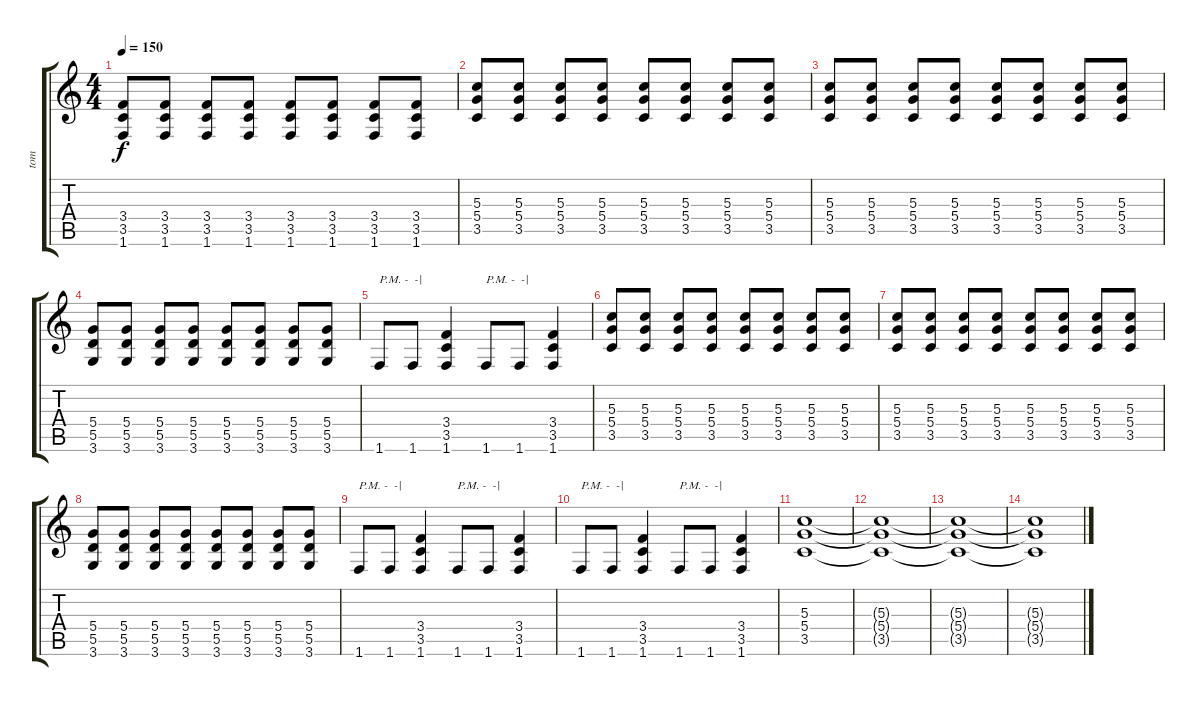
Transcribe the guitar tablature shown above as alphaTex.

\track ("tom" "tom") {instrument distortionguitar}
\staff {score tabs}
\tuning (E4 B3 G3 D3 A2 E2) {hide}
\ts (4 4)
\tempo 150
\clef g2
\ks c
(3.4 3.5 1.6).8{dy f} (3.4 3.5 1.6).8 (3.4 3.5 1.6).8 (3.4 3.5 1.6).8 (3.4 3.5 1.6).8 (3.4 3.5 1.6).8 (3.4 3.5 1.6).8 (3.4 3.5 1.6).8 |
(5.3 5.4 3.5).8 (5.3 5.4 3.5).8 (5.3 5.4 3.5).8 (5.3 5.4 3.5).8 (5.3 5.4 3.5).8 (5.3 5.4 3.5).8 (5.3 5.4 3.5).8 (5.3 5.4 3.5).8 |
(5.3 5.4 3.5).8 (5.3 5.4 3.5).8 (5.3 5.4 3.5).8 (5.3 5.4 3.5).8 (5.3 5.4 3.5).8 (5.3 5.4 3.5).8 (5.3 5.4 3.5).8 (5.3 5.4 3.5).8 |
(5.4 5.5 3.6).8 (5.4 5.5 3.6).8 (5.4 5.5 3.6).8 (5.4 5.5 3.6).8 (5.4 5.5 3.6).8 (5.4 5.5 3.6).8 (5.4 5.5 3.6).8 (5.4 5.5 3.6).8 |
1.6.8{txt "P.M. -  -|"} 1.6.8 (3.4 3.5 1.6).4 1.6.8{txt "P.M. -  -|"} 1.6.8 (3.4 3.5 1.6).4 |
(5.3 5.4 3.5).8 (5.3 5.4 3.5).8 (5.3 5.4 3.5).8 (5.3 5.4 3.5).8 (5.3 5.4 3.5).8 (5.3 5.4 3.5).8 (5.3 5.4 3.5).8 (5.3 5.4 3.5).8 |
(5.3 5.4 3.5).8 (5.3 5.4 3.5).8 (5.3 5.4 3.5).8 (5.3 5.4 3.5).8 (5.3 5.4 3.5).8 (5.3 5.4 3.5).8 (5.3 5.4 3.5).8 (5.3 5.4 3.5).8 |
(5.4 5.5 3.6).8 (5.4 5.5 3.6).8 (5.4 5.5 3.6).8 (5.4 5.5 3.6).8 (5.4 5.5 3.6).8 (5.4 5.5 3.6).8 (5.4 5.5 3.6).8 (5.4 5.5 3.6).8 |
1.6.8{txt "P.M. -  -|"} 1.6.8 (3.4 3.5 1.6).4 1.6.8{txt "P.M. -  -|"} 1.6.8 (3.4 3.5 1.6).4 |
1.6.8{txt "P.M. -  -|"} 1.6.8 (3.4 3.5 1.6).4 1.6.8{txt "P.M. -  -|"} 1.6.8 (3.4 3.5 1.6).4 |
(5.3 5.4 3.5).1 |
(5.3{t} 5.4{t} 3.5{t}).1{volume 6} |
(5.3{t} 5.4{t} 3.5{t}).1 |
(5.3{t} 5.4{t} 3.5{t}).1
